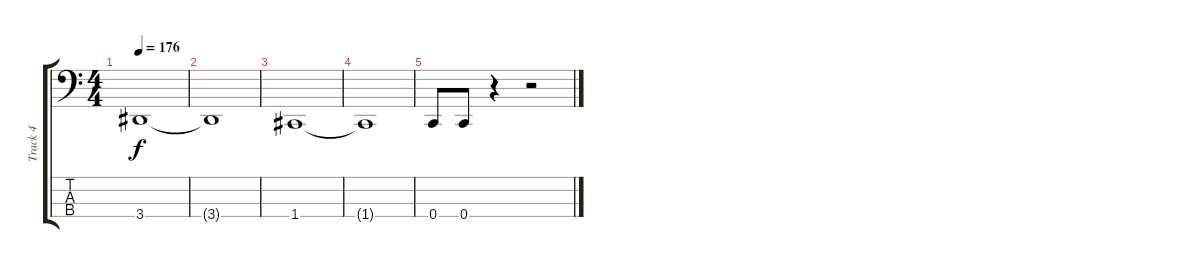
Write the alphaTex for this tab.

\track ("Track 4" "Track 4") {instrument electricbasspick}
\staff {score tabs}
\tuning (F2 C2 G1 C1) {hide}
\ts (4 4)
\tempo 176
\clef f4
\ks c
3.4.1{dy f} |
3.4{t}.1 |
1.4.1 |
1.4{t}.1 |
0.4.8 0.4.8 r.4 r.2
